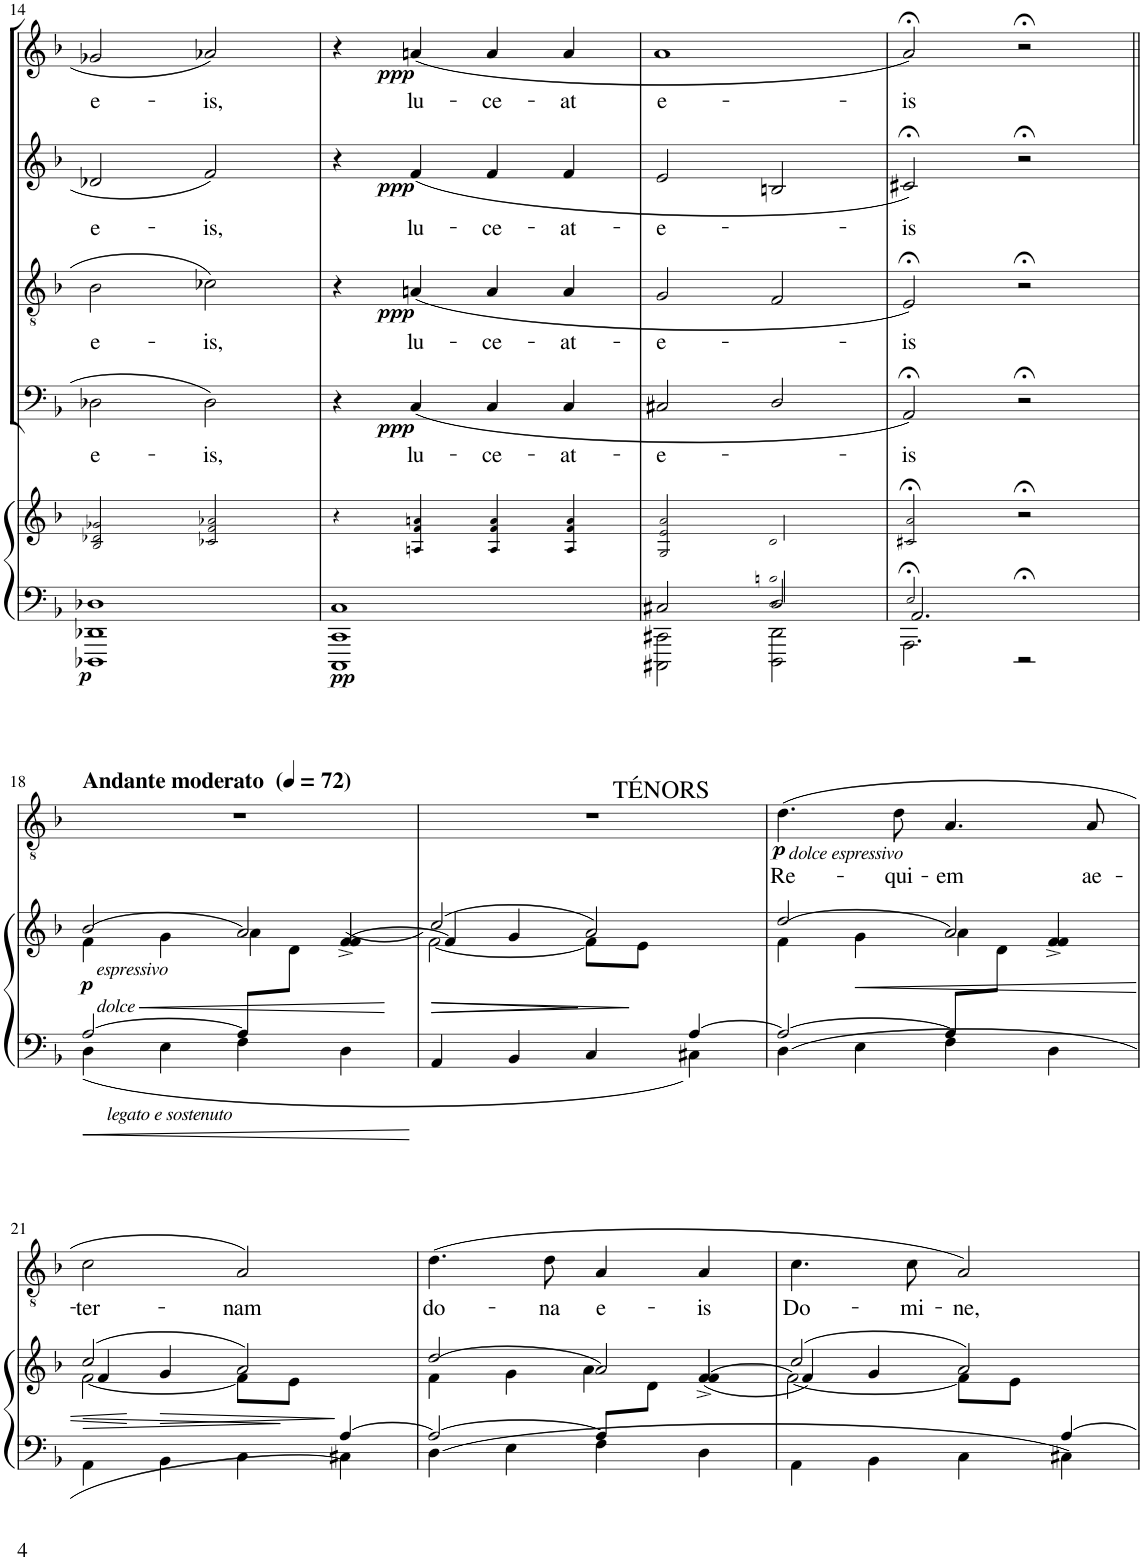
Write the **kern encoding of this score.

**kern	**kern	**dynam	**kern	**text	**dynam	**kern	**text	**dynam	**kern	**text	**dynam	**kern	**text	**dynam
*part5	*part5	*part5	*part4	*part4	*part4	*part3	*part3	*part3	*part2	*part2	*part2	*part1	*part1	*part1
*staff6	*staff5	*staff5/6	*staff4	*staff4	*staff4	*staff3	*staff3	*staff3	*staff2	*staff2	*staff2	*staff1	*staff1	*staff1
*I"PIANO	*	*	*I"BASSES	*	*	*I"TÉNORS	*	*	*I"ALTOS	*	*	*I"SOPRANOS	*	*
*I'Pno	*	*	*	*	*	*	*	*	*	*	*	*	*	*
!!LO:PB:g=z
*clefF4	*clefG2	*	*clefF4	*	*	*clefGv2	*	*	*clefG2	*	*	*clefG2	*	*
*k[b-]	*k[b-]	*	*k[b-]	*	*	*k[b-]	*	*	*k[b-]	*	*	*k[b-]	*	*
*M4/4	*M4/4	*	*M4/4	*	*	*M4/4	*	*	*M4/4	*	*	*M4/4	*	*
*met(c)	*met(c)	*	*met(c)	*	*	*met(c)	*	*	*met(c)	*	*	*met(c)	*	*
=14	=14	=14	=14	=14	=14	=14	=14	=14	=14	=14	=14	=14	=14	=14
!	!	!LO:DY:b=2	!	!LO:LY:b	!	!	!LO:LY:b	!	!	!LO:LY:b	!	!	!LO:LY:b	!
1DDD-X 1DD-X 1D-X	2B-!/ 2d-X!/ 2g-X!/	p	2D-X\	e-	.	2B-\	e-	.	2d-X/	e-	.	2g-X/	e-	.
!	!	!	!	!LO:LY:b	!	!	!LO:LY:b	!	!	!LO:LY:b	!	!	!LO:LY:b	!
.	2c-X!/ 2f!/ 2a-X!/	.	2D-\	-is,	.	2c-X\	-is,	.	2f/	-is,	.	2a-X/	-is,	.
=15	=15	=15	=15	=15	=15	=15	=15	=15	=15	=15	=15	=15	=15	=15
!	!	!LO:DY:b=2	!	!	!	!	!	!	!	!	!	!	!	!
1CCC 1CC 1C	4r	pp	4r	.	.	4r	.	.	4r	.	.	4r	.	.
!	!	!	!	!LO:LY:b	!LO:DY:b	!	!LO:LY:b	!LO:DY:b	!	!LO:LY:b	!LO:DY:b	!	!LO:LY:b	!LO:DY:b
.	4An!/ 4f!/ 4an!/	.	(4C/	lu-	ppp	(4An/	lu-	ppp	(4f/	lu-	ppp	(4an/	lu-	ppp
!	!	!	!	!LO:LY:b	!	!	!LO:LY:b	!	!	!LO:LY:b	!	!	!LO:LY:b	!
.	4A!/ 4f!/ 4a!/	.	4C/	-ce-	.	4A/	-ce-	.	4f/	-ce-	.	4a/	-ce-	.
!	!	!	!	!LO:LY:b	!	!	!LO:LY:b	!	!	!LO:LY:b	!	!	!LO:LY:b	!
.	4A!/ 4f!/ 4a!/	.	4C/	-at-	.	4A/	-at-	.	4f/	-at-	.	4a/	-at	.
=16	=16	=16	=16	=16	=16	=16	=16	=16	=16	=16	=16	=16	=16	=16
*^	*	*	*	*	*	*	*	*	*	*	*	*	*	*
*	*^	*	*	*	*	*	*	*	*	*	*	*	*	*	*
!	!	!	!	!	!	!LO:LY:b	!	!	!LO:LY:b	!	!	!LO:LY:b	!	!	!LO:LY:b	!
2C#X/	2CCC#X\ 2CC#X\	2ryy	2G!/ 2e!/ 2a!/	.	2C#X/	e-	.	2G/	e-	.	2e/	e-	.	1a	e-	.
2D/	2DDD\ 2DD\	2F!/ 2Bn!/	2a!/	.	2D/	.	.	2F/	.	.	2Bn/	.	.	.	.	.
=17	=17	=17	=17	=17	=17	=17	=17	=17	=17	=17	=17	=17	=17	=17	=17	=17
!	!	!	!	!	!	!LO:LY:b	!	!	!LO:LY:b	!	!	!LO:LY:b	!	!	!LO:LY:b	!
2.AAA;<\	2.AA/	2E!/	2c#X!/;< 2a!/;<	.	2AA;</)	-is	.	2E;</)	-is	.	2c#X;</)	-is	.	2a;</)	-is	.
.	.	2r;<	2r;<	.	2r;<	.	.	2r;<	.	.	2r;<	.	.	2r;<	.	.
4ryy	4ryy	.	.	.	.	.	.	.	.	.	.	.	.	.	.	.
*v	*v	*v	*	*	*	*	*	*	*	*	*	*	*	*	*	*
!!LO:LB:g=z
=18||	=18||	=18||	=18||	=18||	=18||	=18||	=18||	=18||	=18||	=18||	=18||	=18||	=18||	=18||
*k[b-]	*k[b-]	*	*k[b-]	*	*	*k[b-]	*	*	*k[b-]	*	*	*k[b-]	*	*
*	*	*	*	*	*	*	*	*	*	*	*	*MM72	*	*
*^	*	*	*	*	*	*	*	*	*	*	*	*	*	*
!	!	!	!	!	!	!	!	!	!	!	!	!	!LO:TX:a:B:t=Andante moderato	!	!
!	!	!LO:TX:b:i:t=espressivo	!	!	!	!	!	!	!	!	!	!	!	!	!
!	!	!LO:TX:b:i:t=dolce	!	!	!	!	!	!	!	!	!	!	!	!	!
!LO:TX:b:i:t=legato e sostenuto	!	!	!	!	!	!	!	!	!	!	!	!	!	!	!
!	!	!	!LO:HP:b=2	!	!	!	!	!	!	!	!	!	!	!	!
!	!	!	!LO:HP:n=1:b	!	!	!	!	!	!	!	!	!	!	!	!
*	*	*^	*	*	*	*	*	*	*	*	*	*	*	*	*
*	*	*	*^	*	*	*	*	*	*	*	*	*	*	*	*	*
!	!	!	!	!	!LO:DY:n=1:b	!	!	!	!	!	!	!	!	!	!	!	!
[2A/	4D\	(2b-/	4f\	8ryy	< < p	1r	.	.	1r	.	.	1r	.	.	1r	.	.
*	*	*	*v	*v	*	*	*	*	*	*	*	*	*	*	*	*	*
.	4E\	.	4g\	.	.	.	.	.	.	.	.	.	.	.	.	.
8A/L]	4F\	2a/)	4a\	.	.	.	.	.	.	.	.	.	.	.	.	.
*	*	*	*^	*	*	*	*	*	*	*	*	*	*	*	*	*
4.ryy	.	.	.	8d\J	.	.	.	.	.	.	.	.	.	.	.	.	.
.	4D\	.	([4f^</	4f/	.	.	.	.	.	.	.	.	.	.	.	.	.
*v	*v	*	*	*	*	*	*	*	*	*	*	*	*	*	*	*	*
*	*v	*v	*v	*	*	*	*	*	*	*	*	*	*	*	*	*
.	.	[	.	.	.	.	.	.	.	.	.	.	.	.
=19	=19	=19	=19	=19	=19	=19	=19	=19	=19	=19	=19	=19	=19	=19
*^	*	*	*	*	*	*	*	*	*	*	*	*	*	*
!	!	!	!	!	!	!	!LO:TX:a:t=TÉNORS	!	!	!	!	!	!	!	!
!	!	!	!LO:HP:b	!	!	!	!	!	!	!	!	!	!	!	!
*	*	*^	*	*	*	*	*	*	*	*	*	*	*	*	*
*	*	*	*^	*	*	*	*	*	*	*	*	*	*	*	*	*
4AA/	2.ryy	(2cc/	[2f\)	4f/]	>	1r	.	.	1r	.	.	1r	.	.	1r	.	.
4BB-/	.	.	.	4g/	.	.	.	.	.	.	.	.	.	.	.	.	.
!	!	!	!	!	!LO:HP:n=1:b	!	!	!	!	!	!	!	!	!	!	!	!
4C/	.	2a/)	2ryy	8f\L]	[ >	.	.	.	.	.	.	.	.	.	.	.	.
.	.	.	.	8e\J	]	.	.	.	.	.	.	.	.	.	.	.	.
[4A/	4C#X\	.	.	4ryy	.	.	.	.	.	.	.	.	.	.	.	.	.
=20	=20	=20	=20	=20	=20	=20	=20	=20	=20	=20	=20	=20	=20	=20	=20	=20	=20
!	!	!	!	!	!	!	!	!	!LO:TX:b:i:t=dolce espressivo	!	!	!	!	!	!	!	!
!	!	!	!	!	!	!	!	!	!	!LO:LY:b	!LO:DY:b	!	!	!	!	!	!
2A/_	4D\	(2dd/	4f\	8ryy	.	1r	.	.	(4.d\	Re-	p	1r	.	.	1r	.	.
*	*	*	*v	*v	*	*	*	*	*	*	*	*	*	*	*	*	*
.	4E\	.	4g\	.	.	.	.	.	.	.	.	.	.	.	.	.
!	!	!	!	!	!	!	!	!	!LO:LY:b	!	!	!	!	!	!	!
.	.	.	.	.	.	.	.	8d\	-qui-	.	.	.	.	.	.	.
!	!	!	!	!	!	!	!	!	!LO:LY:b	!	!	!	!	!	!	!
8A/L]	4F\	2a/)	4a\	.	.	.	.	4.A/	-em	.	.	.	.	.	.	.
*	*	*	*^	*	*	*	*	*	*	*	*	*	*	*	*	*
4.ryy	.	.	.	8d\J	.	.	.	.	.	.	.	.	.	.	.	.	.
.	4D\	.	4f^</	4f/	.	.	.	.	.	.	.	.	.	.	.	.	.
!	!	!	!	!	!	!	!	!	!	!LO:LY:b	!	!	!	!	!	!	!
.	.	.	.	.	.	.	.	.	8A/	ae-	.	.	.	.	.	.	.
!!LO:LB:g=z
=21	=21	=21	=21	=21	=21	=21	=21	=21	=21	=21	=21	=21	=21	=21	=21	=21	=21
!	!	!	!	!	!LO:HP:b	!	!	!	!	!LO:LY:b	!	!	!	!	!	!	!
4AA\	2.ryy	(2cc/	[2f\	4f/	>	1r	.	.	2c\	-ter-	.	1r	.	.	1r	.	.
4BB-\	.	.	.	4g/	]	.	.	.	.	.	.	.	.	.	.	.	.
!	!	!	!	!	!	!	!	!	!	!LO:LY:b	!	!	!	!	!	!	!
4C\	.	2a/)	2ryy	8f\L]	.	.	.	.	2A/)	-nam	.	.	.	.	.	.	.
.	.	.	.	8e\J	]	.	.	.	.	.	.	.	.	.	.	.	.
[4A/	4C#X\	.	.	4ryy	.	.	.	.	.	.	.	.	.	.	.	.	.
=22	=22	=22	=22	=22	=22	=22	=22	=22	=22	=22	=22	=22	=22	=22	=22	=22	=22
!	!	!	!	!	!	!	!	!	!	!LO:LY:b	!	!	!	!	!	!	!
2A/_	4D\	(2dd/	4f\	8ryy	.	1r	.	.	(4.d\	do-	.	1r	.	.	1r	.	.
*	*	*	*v	*v	*	*	*	*	*	*	*	*	*	*	*	*	*
.	4E\	.	4g\	.	.	.	.	.	.	.	.	.	.	.	.	.
!	!	!	!	!	!	!	!	!	!LO:LY:b	!	!	!	!	!	!	!
.	.	.	.	.	.	.	.	8d\	-na	.	.	.	.	.	.	.
!	!	!	!	!	!	!	!	!	!LO:LY:b	!	!	!	!	!	!	!
8A/L]	4F\	2a/)	4a\	.	.	.	.	4A/	e-	.	.	.	.	.	.	.
*	*	*	*^	*	*	*	*	*	*	*	*	*	*	*	*	*
4.ryy	.	.	.	8d\J	.	.	.	.	.	.	.	.	.	.	.	.	.
!	!	!	!	!	!	!	!	!	!	!LO:LY:b	!	!	!	!	!	!	!
.	4D\	.	([4f^</	4f/	.	.	.	.	4A/	-is	.	.	.	.	.	.	.
=23	=23	=23	=23	=23	=23	=23	=23	=23	=23	=23	=23	=23	=23	=23	=23	=23	=23
!	!	!	!	!	!	!	!	!	!	!LO:LY:b	!	!	!	!	!	!	!
4AA\	2.ryy	(2cc/	2f\_	4f/)	.	1r	.	.	4.c\	Do-	.	1r	.	.	1r	.	.
4BB-\	.	.	.	4g/	.	.	.	.	.	.	.	.	.	.	.	.	.
!	!	!	!	!	!	!	!	!	!	!LO:LY:b	!	!	!	!	!	!	!
.	.	.	.	.	.	.	.	.	8c\	-mi-	.	.	.	.	.	.	.
!	!	!	!	!	!	!	!	!	!	!LO:LY:b	!	!	!	!	!	!	!
4C\	.	2a/)	2ryy	8f\L]	.	.	.	.	2A/)	-ne,	.	.	.	.	.	.	.
.	.	.	.	8e\J	.	.	.	.	.	.	.	.	.	.	.	.	.
[4A/	4C#X\	.	.	4ryy	.	.	.	.	.	.	.	.	.	.	.	.	.
*v	*v	*	*	*	*	*	*	*	*	*	*	*	*	*	*	*	*
*	*v	*v	*v	*	*	*	*	*	*	*	*	*	*	*	*	*
=	=	=	=	=	=	=	=	=	=	=	=	=	=	=
*-	*-	*-	*-	*-	*-	*-	*-	*-	*-	*-	*-	*-	*-	*-
